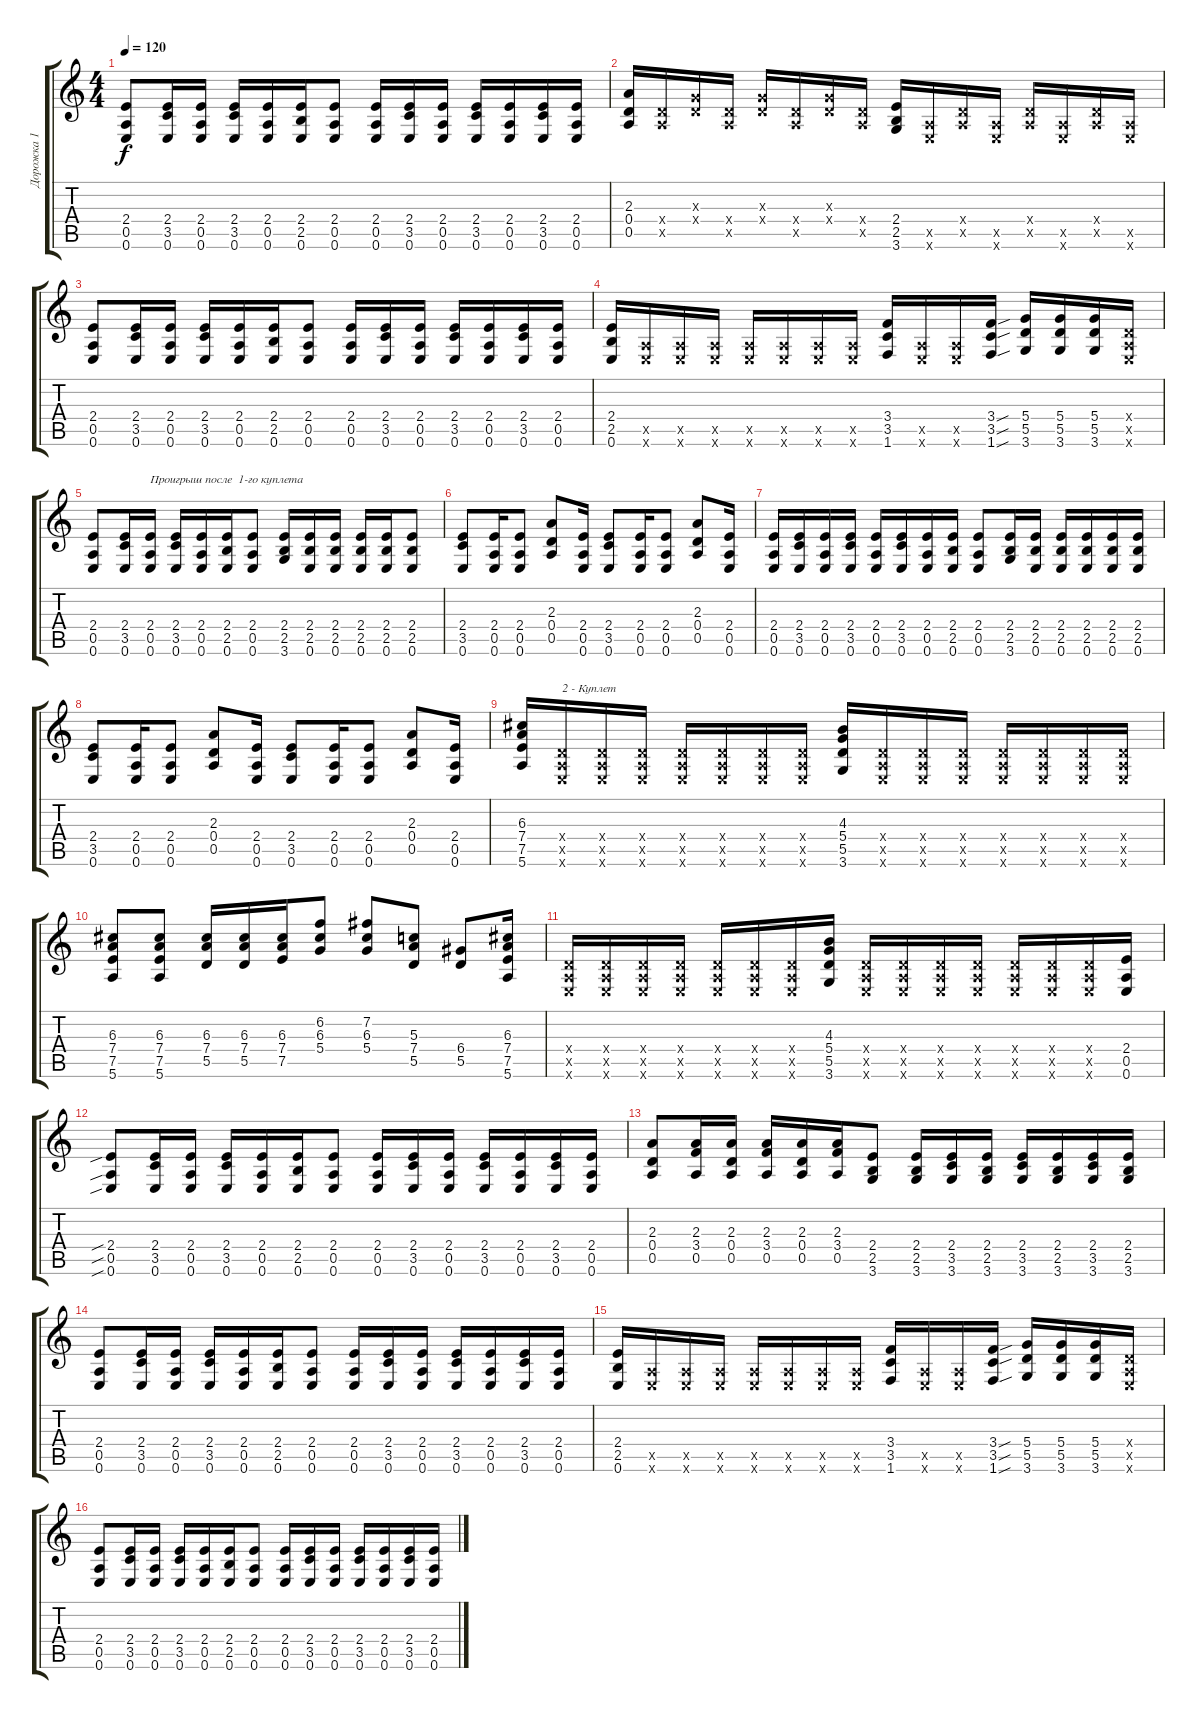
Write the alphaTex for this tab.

\track ("Дорожка 1" "Дорожка 1") {instrument acousticguitarsteel}
\staff {score tabs}
\tuning (E4 B3 G3 D3 A2 E2) {hide}
\ts (4 4)
\tempo 120
\clef g2
\ks c
(2.4 0.5 0.6).8{dy f} (2.4 3.5 0.6).16 (2.4 0.5 0.6).16 (2.4 3.5 0.6).16 (2.4 0.5 0.6).16 (2.4 2.5 0.6).16 (2.4 0.5 0.6).8 (2.4 0.5 0.6).16 (2.4 3.5 0.6).16 (2.4 0.5 0.6).16 (2.4 3.5 0.6).16 (2.4 0.5 0.6).16 (2.4 3.5 0.6).16 (2.4 0.5 0.6).16 |
(2.3 0.4 0.5).16 (0.4{x} 0.5{x}).16 (0.3{x} 0.4{x}).16 (0.4{x} 0.5{x}).16 (0.3{x} 0.4{x}).16 (0.4{x} 0.5{x}).16 (0.3{x} 0.4{x}).16 (0.4{x} 0.5{x}).16 (2.4 2.5 3.6).16 (0.5{x} 0.6{x}).16 (0.4{x} 0.5{x}).16 (0.5{x} 0.6{x}).16 (0.4{x} 0.5{x}).16 (0.5{x} 0.6{x}).16 (0.4{x} 0.5{x}).16 (0.5{x} 0.6{x}).16 |
(2.4 0.5 0.6).8 (2.4 3.5 0.6).16 (2.4 0.5 0.6).16 (2.4 3.5 0.6).16 (2.4 0.5 0.6).16 (2.4 2.5 0.6).16 (2.4 0.5 0.6).8 (2.4 0.5 0.6).16 (2.4 3.5 0.6).16 (2.4 0.5 0.6).16 (2.4 3.5 0.6).16 (2.4 0.5 0.6).16 (2.4 3.5 0.6).16 (2.4 0.5 0.6).16 |
(2.4 2.5 0.6).16 (0.5{x} 0.6{x}).16 (0.5{x} 0.6{x}).16 (0.5{x} 0.6{x}).16 (0.5{x} 0.6{x}).16 (0.5{x} 0.6{x}).16 (0.5{x} 0.6{x}).16 (0.5{x} 0.6{x}).16 (3.4 3.5 1.6).16 (0.5{x} 0.6{x}).16 (0.5{x} 0.6{x}).16 (3.4{sou} 3.5{sou} 1.6{sou}).16 (5.4 5.5 3.6).16 (5.4 5.5 3.6).16 (5.4 5.5 3.6).16 (0.4{x} 0.5{x} 0.6{x}).16 |
(2.4 0.5 0.6).8 (2.4 3.5 0.6).16 (2.4 0.5 0.6).16{txt "Проигрыш после  1-го куплета"} (2.4 3.5 0.6).16 (2.4 0.5 0.6).16 (2.4 2.5 0.6).16 (2.4 0.5 0.6).8 (2.4 2.5 3.6).16 (2.4 2.5 0.6).16 (2.4 2.5 0.6).16 (2.4 2.5 0.6).16 (2.4 2.5 0.6).16 (2.4 2.5 0.6).8 |
(2.4 3.5 0.6).8 (2.4 0.5 0.6).16 (2.4 0.5 0.6).8 (2.3 0.4 0.5).8 (2.4 0.5 0.6).16 (2.4 3.5 0.6).8 (2.4 0.5 0.6).16 (2.4 0.5 0.6).8 (2.3 0.4 0.5).8 (2.4 0.5 0.6).16 |
(2.4 0.5 0.6).16 (2.4 3.5 0.6).16 (2.4 0.5 0.6).16 (2.4 3.5 0.6).16 (2.4 0.5 0.6).16 (2.4 3.5 0.6).16 (2.4 0.5 0.6).16 (2.4 2.5 0.6).16 (2.4 0.5 0.6).8 (2.4 2.5 3.6).16 (2.4 2.5 0.6).16 (2.4 2.5 0.6).16 (2.4 2.5 0.6).16 (2.4 2.5 0.6).16 (2.4 2.5 0.6).16 |
(2.4 3.5 0.6).8 (2.4 0.5 0.6).16 (2.4 0.5 0.6).8 (2.3 0.4 0.5).8 (2.4 0.5 0.6).16 (2.4 3.5 0.6).8 (2.4 0.5 0.6).16 (2.4 0.5 0.6).8 (2.3 0.4 0.5).8 (2.4 0.5 0.6).16 |
(6.3 7.4 7.5 5.6).16 (0.4{x} 0.5{x} 0.6{x}).16{txt "2 - Куплет"} (0.4{x} 0.5{x} 0.6{x}).16 (0.4{x} 0.5{x} 0.6{x}).16 (0.4{x} 0.5{x} 0.6{x}).16 (0.4{x} 0.5{x} 0.6{x}).16 (0.4{x} 0.5{x} 0.6{x}).16 (0.4{x} 0.5{x} 0.6{x}).16 (4.3 5.4 5.5 3.6).16 (0.4{x} 0.5{x} 0.6{x}).16 (0.4{x} 0.5{x} 0.6{x}).16 (0.4{x} 0.5{x} 0.6{x}).16 (0.4{x} 0.5{x} 0.6{x}).16 (0.4{x} 0.5{x} 0.6{x}).16 (0.4{x} 0.5{x} 0.6{x}).16 (0.4{x} 0.5{x} 0.6{x}).16 |
(6.3 7.4 7.5 5.6).8 (6.3 7.4 7.5 5.6).8 (6.3 7.4 5.5).16 (6.3 7.4 5.5).16 (6.3 7.4 7.5).16 (6.2 6.3 5.4).8 (7.2 6.3 5.4).8 (5.3 7.4 5.5).8 (6.4 5.5).8 (6.3 7.4 7.5 5.6).16 |
(0.4{x} 0.5{x} 0.6{x}).16 (0.4{x} 0.5{x} 0.6{x}).16 (0.4{x} 0.5{x} 0.6{x}).16 (0.4{x} 0.5{x} 0.6{x}).16 (0.4{x} 0.5{x} 0.6{x}).16 (0.4{x} 0.5{x} 0.6{x}).16 (0.4{x} 0.5{x} 0.6{x}).16 (4.3 5.4 5.5 3.6).16 (0.4{x} 0.5{x} 0.6{x}).16 (0.4{x} 0.5{x} 0.6{x}).16 (0.4{x} 0.5{x} 0.6{x}).16 (0.4{x} 0.5{x} 0.6{x}).16 (0.4{x} 0.5{x} 0.6{x}).16 (0.4{x} 0.5{x} 0.6{x}).16 (0.4{x} 0.5{x} 0.6{x}).16 (2.4 0.5 0.6).16 |
(2.4{sib} 0.5{sib} 0.6{sib}).8 (2.4 3.5 0.6).16 (2.4 0.5 0.6).16 (2.4 3.5 0.6).16 (2.4 0.5 0.6).16 (2.4 2.5 0.6).16 (2.4 0.5 0.6).8 (2.4 0.5 0.6).16 (2.4 3.5 0.6).16 (2.4 0.5 0.6).16 (2.4 3.5 0.6).16 (2.4 0.5 0.6).16 (2.4 3.5 0.6).16 (2.4 0.5 0.6).16 |
(2.3 0.4 0.5).8 (2.3 3.4 0.5).16 (2.3 0.4 0.5).16 (2.3 3.4 0.5).16 (2.3 0.4 0.5).16 (2.3 3.4 0.5).16 (2.4 2.5 3.6).8 (2.4 2.5 3.6).16 (2.4 3.5 3.6).16 (2.4 2.5 3.6).16 (2.4 3.5 3.6).16 (2.4 2.5 3.6).16 (2.4 3.5 3.6).16 (2.4 2.5 3.6).16 |
(2.4 0.5 0.6).8 (2.4 3.5 0.6).16 (2.4 0.5 0.6).16 (2.4 3.5 0.6).16 (2.4 0.5 0.6).16 (2.4 2.5 0.6).16 (2.4 0.5 0.6).8 (2.4 0.5 0.6).16 (2.4 3.5 0.6).16 (2.4 0.5 0.6).16 (2.4 3.5 0.6).16 (2.4 0.5 0.6).16 (2.4 3.5 0.6).16 (2.4 0.5 0.6).16 |
(2.4 2.5 0.6).16 (0.5{x} 0.6{x}).16 (0.5{x} 0.6{x}).16 (0.5{x} 0.6{x}).16 (0.5{x} 0.6{x}).16 (0.5{x} 0.6{x}).16 (0.5{x} 0.6{x}).16 (0.5{x} 0.6{x}).16 (3.4 3.5 1.6).16 (0.5{x} 0.6{x}).16 (0.5{x} 0.6{x}).16 (3.4{sou} 3.5{sou} 1.6{sou}).16 (5.4 5.5 3.6).16 (5.4 5.5 3.6).16 (5.4 5.5 3.6).16 (0.4{x} 0.5{x} 0.6{x}).16 |
(2.4 0.5 0.6).8 (2.4 3.5 0.6).16 (2.4 0.5 0.6).16 (2.4 3.5 0.6).16 (2.4 0.5 0.6).16 (2.4 2.5 0.6).16 (2.4 0.5 0.6).8 (2.4 0.5 0.6).16 (2.4 3.5 0.6).16 (2.4 0.5 0.6).16 (2.4 3.5 0.6).16 (2.4 0.5 0.6).16 (2.4 3.5 0.6).16 (2.4 0.5 0.6).16
